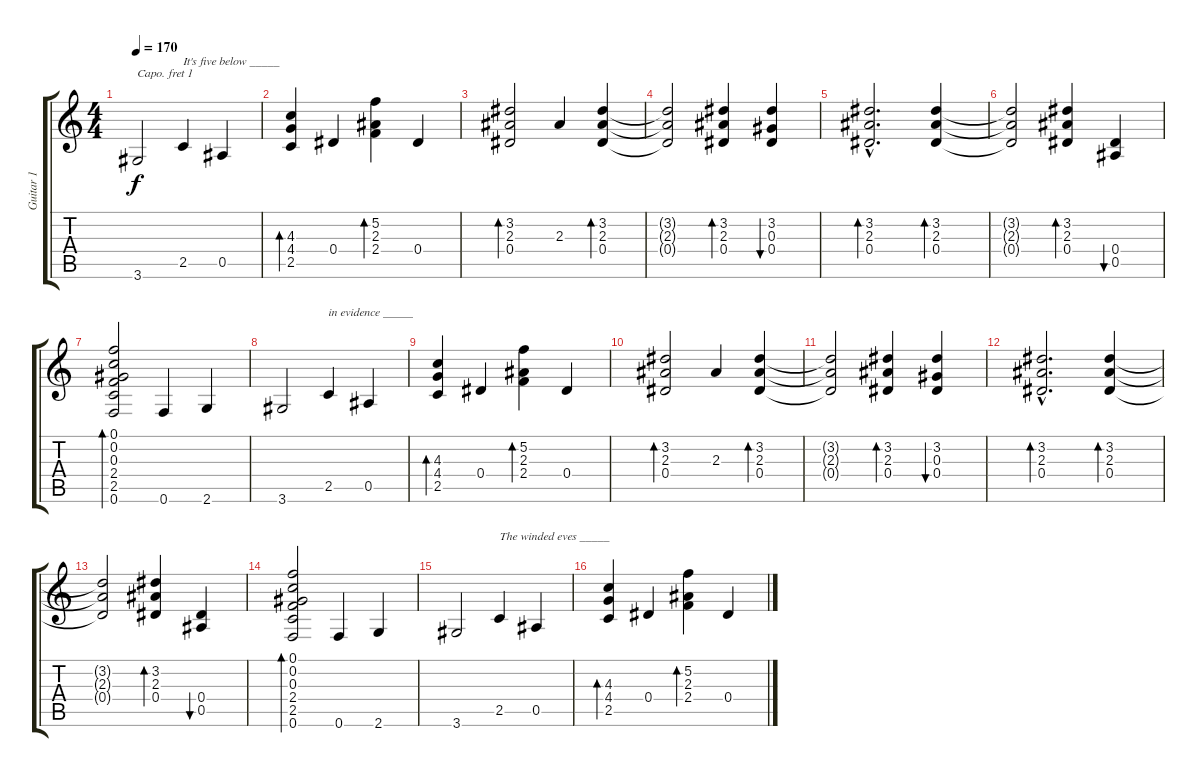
\track ("Guitar 1" "Guitar 1") {instrument acousticguitarsteel}
\staff {score tabs}
\capo 1
\tuning (E4 B3 G3 D3 A2 E2) {hide}
\ts (4 4)
\tempo 170
\clef g2
\ks c
3.6.2{dy f} 2.5.4{txt "It's five below _____"} 0.5.4 |
(4.3 4.4 2.5).4{bd 240} 0.4.4 (5.2 2.3 2.4).4{bd 240} 0.4.4 |
(3.2 2.3 0.4).2{bd 240} 2.3.4 (3.2 2.3 0.4).4{bd 240} |
(3.2{t} 2.3{t} 0.4{t}).2 (3.2 2.3 0.4).4{bd 240} (3.2 0.3 0.4).4{bu 240} |
(3.2{hac} 2.3{hac} 0.4{hac}).2{d bd 240} (3.2 2.3 0.4).4{bd 240} |
(3.2{t} 2.3{t} 0.4{t}).2 (3.2 2.3 0.4).4{bd 240} (0.4 0.5).4{bu 240} |
(0.1 0.2 0.3 2.4 2.5 0.6).2{bd 240} 0.6.4 2.6.4 |
3.6.2 2.5.4{txt "in evidence _____"} 0.5.4 |
(4.3 4.4 2.5).4{bd 240} 0.4.4 (5.2 2.3 2.4).4{bd 240} 0.4.4 |
(3.2 2.3 0.4).2{bd 240} 2.3.4 (3.2 2.3 0.4).4{bd 240} |
(3.2{t} 2.3{t} 0.4{t}).2 (3.2 2.3 0.4).4{bd 240} (3.2 0.3 0.4).4{bu 240} |
(3.2{hac} 2.3{hac} 0.4{hac}).2{d bd 240} (3.2 2.3 0.4).4{bd 240} |
(3.2{t} 2.3{t} 0.4{t}).2 (3.2 2.3 0.4).4{bd 240} (0.4 0.5).4{bu 240} |
(0.1 0.2 0.3 2.4 2.5 0.6).2{bd 240} 0.6.4 2.6.4 |
3.6.2 2.5.4{txt "The winded eves _____"} 0.5.4 |
(4.3 4.4 2.5).4{bd 240} 0.4.4 (5.2 2.3 2.4).4{bd 240} 0.4.4
